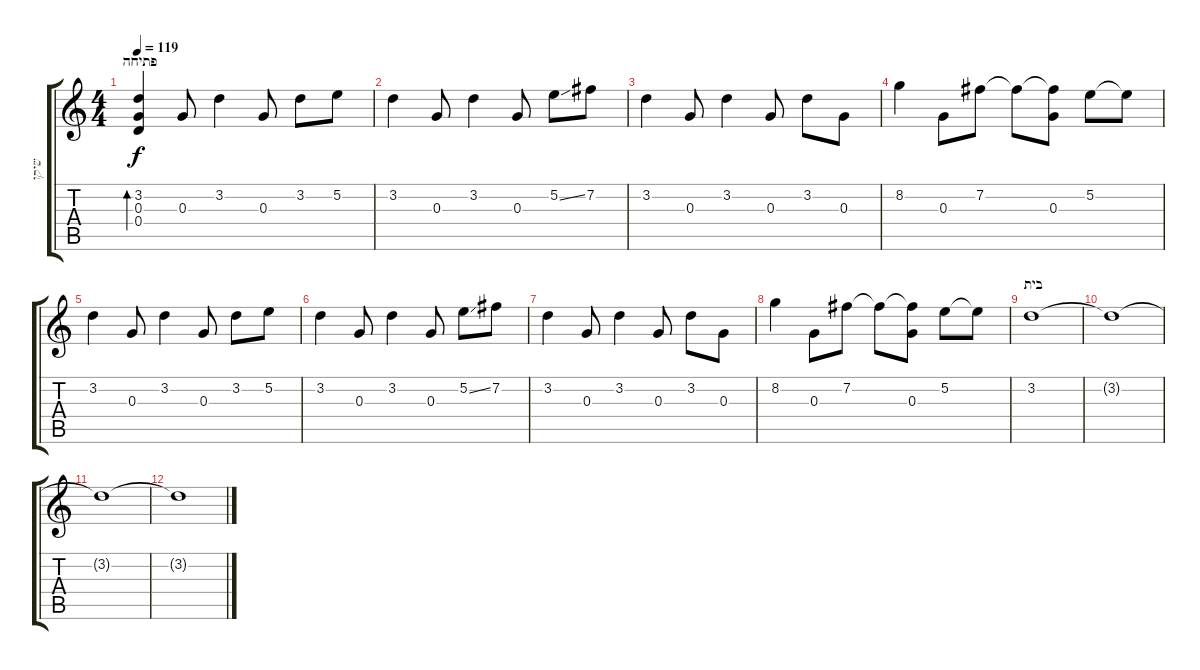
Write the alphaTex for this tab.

\track ("שיקו" "שיקו") {instrument acousticguitarsteel}
\staff {score tabs}
\tuning (E4 B3 G3 D3 A2 E2) {hide}
\ts (4 4)
\section ("" "פתיחה")
\tempo 119
\clef g2
\ks c
(3.2 0.3 0.4).4{bd 240 dy f instrument acousticguitarsteel} 0.3.8 3.2.4 0.3.8 3.2.8 5.2.8 |
3.2.4 0.3.8 3.2.4 0.3.8 5.2{ss}.8 7.2.8 |
3.2.4 0.3.8 3.2.4 0.3.8 3.2.8 0.3.8 |
8.2.4 0.3.8 7.2.8 7.2{t}.8 (7.2{t} 0.3).8 5.2.8 5.2{t}.8 |
3.2.4 0.3.8 3.2.4 0.3.8 3.2.8 5.2.8 |
3.2.4 0.3.8 3.2.4 0.3.8 5.2{ss}.8 7.2.8 |
3.2.4 0.3.8 3.2.4 0.3.8 3.2.8 0.3.8 |
8.2.4 0.3.8 7.2.8 7.2{t}.8 (7.2{t} 0.3).8 5.2.8 5.2{t}.8 |
\section ("" "בית")
3.2.1 |
3.2{t}.1 |
3.2{t}.1 |
3.2{t}.1
